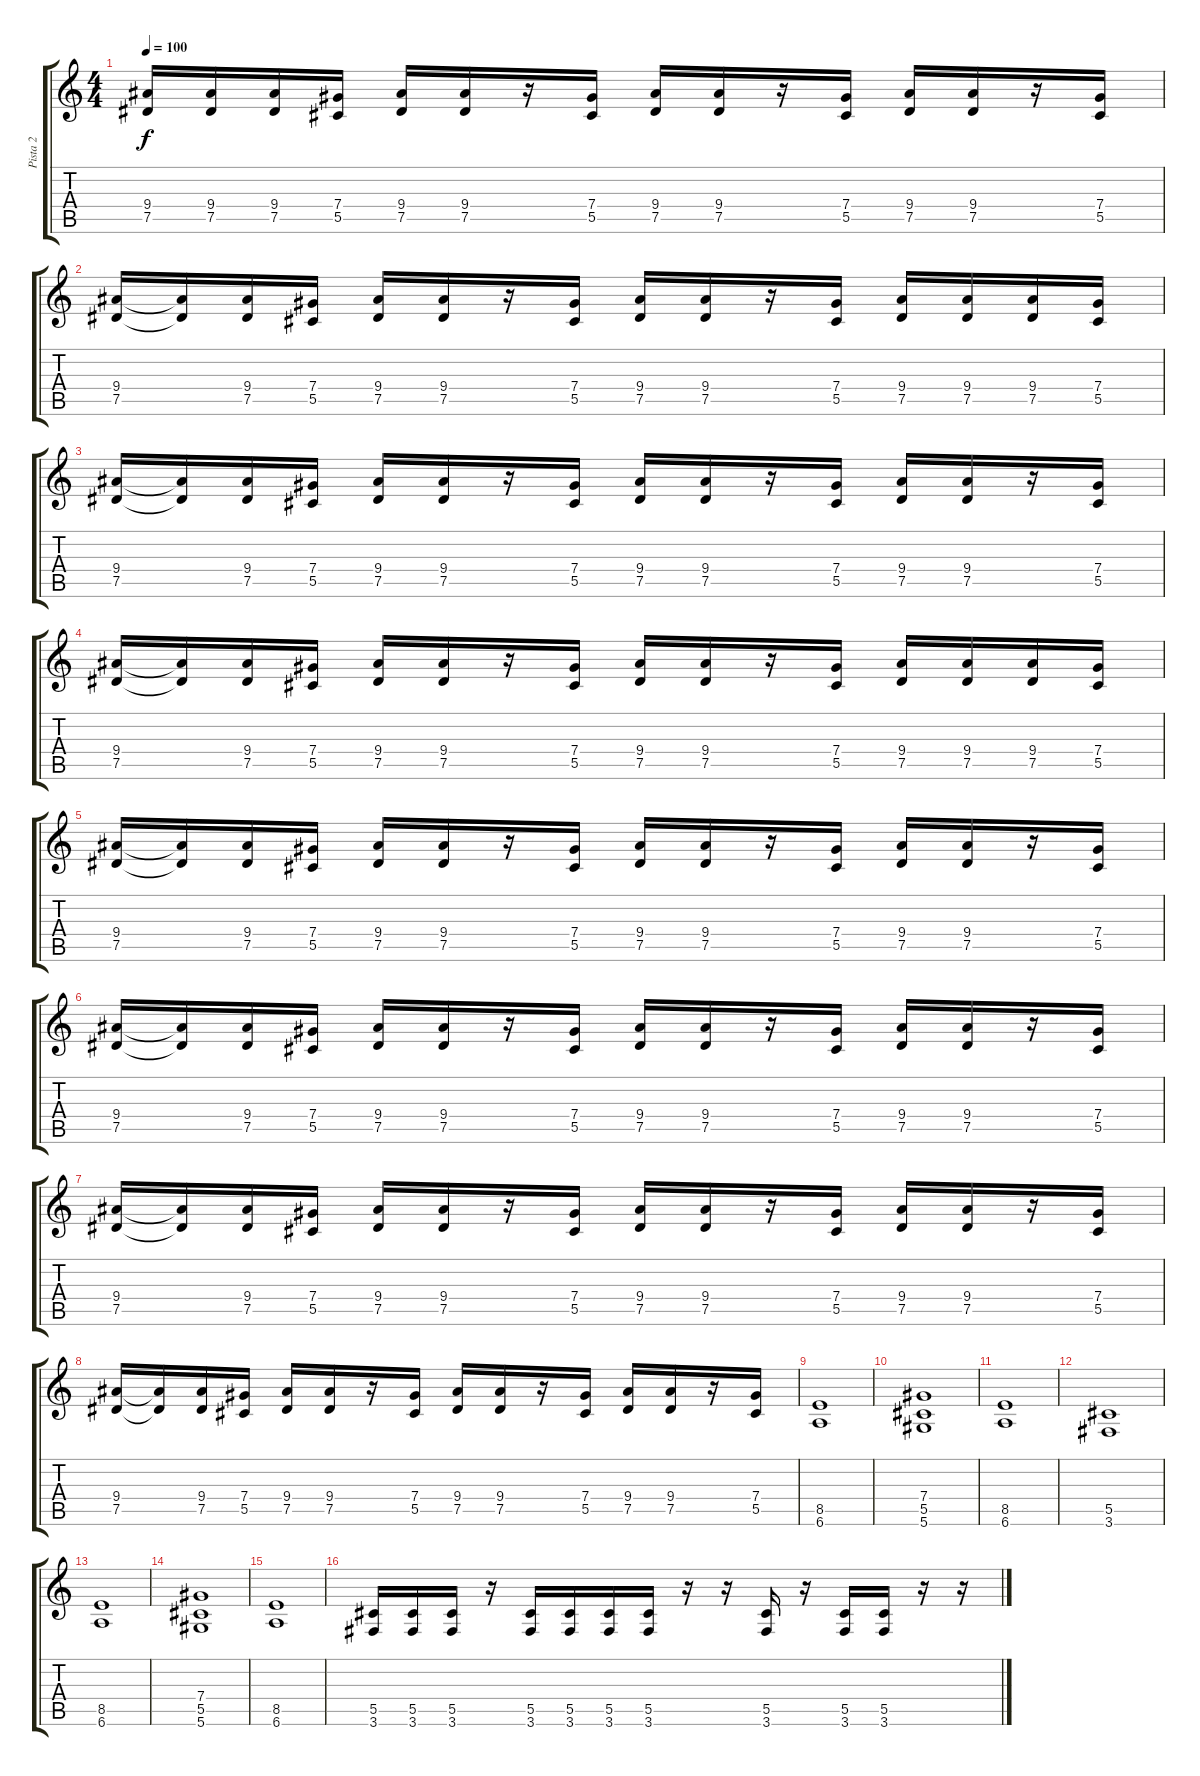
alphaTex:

\track ("Pista 2" "Pista 2") {instrument distortionguitar}
\staff {score tabs}
\tuning (Eb4 Bb3 Gb3 Db3 Ab2 Eb2) {hide}
\ts (4 4)
\tempo 100
\clef g2
\ks c
(9.4 7.5).16{dy f} (9.4 7.5).16 (9.4 7.5).16 (7.4 5.5).16 (9.4 7.5).16 (9.4 7.5).16 r.16 (7.4 5.5).16 (9.4 7.5).16 (9.4 7.5).16 r.16 (7.4 5.5).16 (9.4 7.5).16 (9.4 7.5).16 r.16 (7.4 5.5).16 |
(9.4 7.5).16 (9.4{t} 7.5{t}).16 (9.4 7.5).16 (7.4 5.5).16 (9.4 7.5).16 (9.4 7.5).16 r.16 (7.4 5.5).16 (9.4 7.5).16 (9.4 7.5).16 r.16 (7.4 5.5).16 (9.4 7.5).16 (9.4 7.5).16 (9.4 7.5).16 (7.4 5.5).16 |
(9.4 7.5).16 (9.4{t} 7.5{t}).16 (9.4 7.5).16 (7.4 5.5).16 (9.4 7.5).16 (9.4 7.5).16 r.16 (7.4 5.5).16 (9.4 7.5).16 (9.4 7.5).16 r.16 (7.4 5.5).16 (9.4 7.5).16 (9.4 7.5).16 r.16 (7.4 5.5).16 |
(9.4 7.5).16 (9.4{t} 7.5{t}).16 (9.4 7.5).16 (7.4 5.5).16 (9.4 7.5).16 (9.4 7.5).16 r.16 (7.4 5.5).16 (9.4 7.5).16 (9.4 7.5).16 r.16 (7.4 5.5).16 (9.4 7.5).16 (9.4 7.5).16 (9.4 7.5).16 (7.4 5.5).16 |
(9.4 7.5).16 (9.4{t} 7.5{t}).16 (9.4 7.5).16 (7.4 5.5).16 (9.4 7.5).16 (9.4 7.5).16 r.16 (7.4 5.5).16 (9.4 7.5).16 (9.4 7.5).16 r.16 (7.4 5.5).16 (9.4 7.5).16 (9.4 7.5).16 r.16 (7.4 5.5).16 |
(9.4 7.5).16 (9.4{t} 7.5{t}).16 (9.4 7.5).16 (7.4 5.5).16 (9.4 7.5).16 (9.4 7.5).16 r.16 (7.4 5.5).16 (9.4 7.5).16 (9.4 7.5).16 r.16 (7.4 5.5).16 (9.4 7.5).16 (9.4 7.5).16 r.16 (7.4 5.5).16 |
(9.4 7.5).16 (9.4{t} 7.5{t}).16 (9.4 7.5).16 (7.4 5.5).16 (9.4 7.5).16 (9.4 7.5).16 r.16 (7.4 5.5).16 (9.4 7.5).16 (9.4 7.5).16 r.16 (7.4 5.5).16 (9.4 7.5).16 (9.4 7.5).16 r.16 (7.4 5.5).16 |
(9.4 7.5).16 (9.4{t} 7.5{t}).16 (9.4 7.5).16 (7.4 5.5).16 (9.4 7.5).16 (9.4 7.5).16 r.16 (7.4 5.5).16 (9.4 7.5).16 (9.4 7.5).16 r.16 (7.4 5.5).16 (9.4 7.5).16 (9.4 7.5).16 r.16 (7.4 5.5).16 |
(8.5 6.6).1{balance 0} |
(7.4 5.5 5.6).1 |
(8.5 6.6).1{balance 16} |
(5.5 3.6).1 |
(8.5 6.6).1{balance 0} |
(7.4 5.5 5.6).1 |
(8.5 6.6).1{balance 0} |
(5.5 3.6).16 (5.5 3.6).16 (5.5 3.6).16 r.16 (5.5 3.6).16 (5.5 3.6).16 (5.5 3.6).16 (5.5 3.6).16 r.16 r.16 (5.5 3.6).16 r.16 (5.5 3.6).16 (5.5 3.6).16 r.16 r.16
